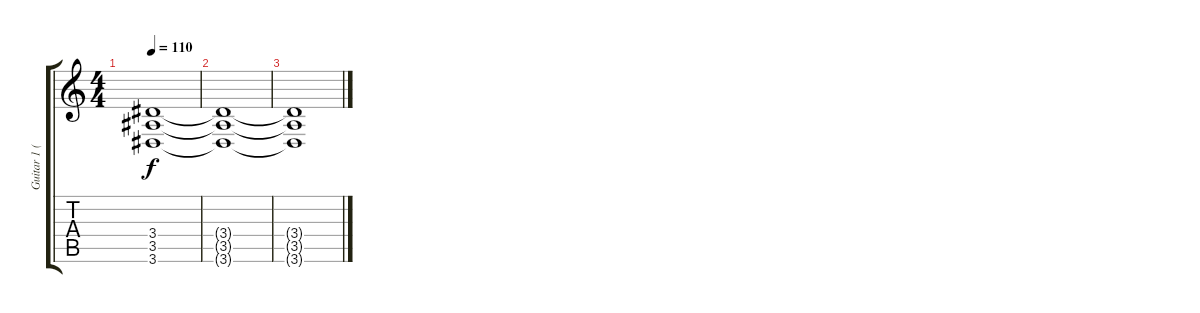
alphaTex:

\track ("Guitar 1 (Lead) - Kevin Skaff" "Guitar 1 (") {instrument overdrivenguitar}
\staff {score tabs}
\tuning (D4 A3 F3 C3 G2 C2) {hide}
\ts (4 4)
\tempo 110
\clef g2
\ks c
(3.4{t} 3.5{t} 3.6{t}).1{dy f} |
(3.4{t} 3.5{t} 3.6{t}).1 |
(3.4{t} 3.5{t} 3.6{t}).1
